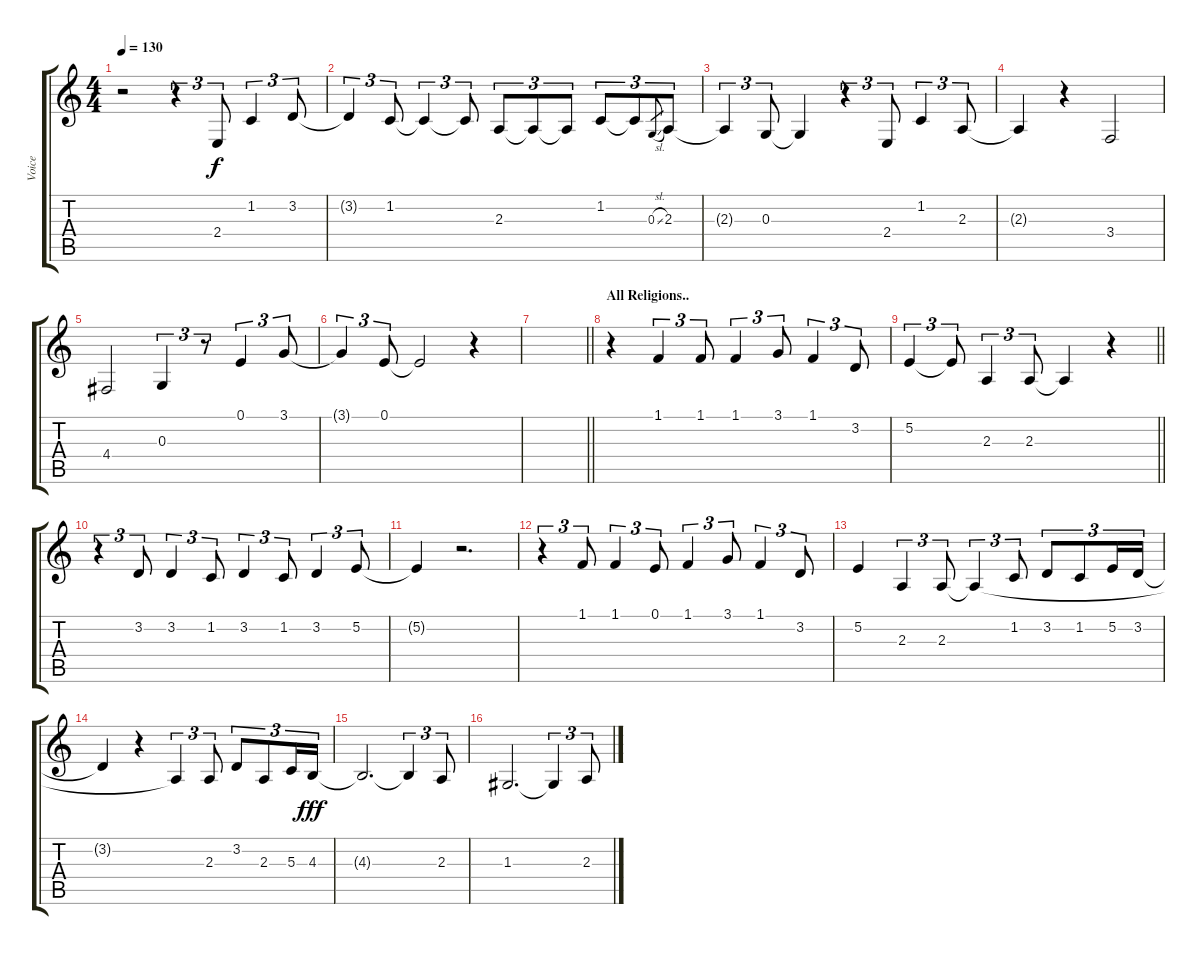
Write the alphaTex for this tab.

\track ("Voice" "Voice") {instrument flute}
\staff {score tabs}
\tuning (E4 B3 G3 D3 A2 E2) {hide}
\ts (4 4)
\tempo 130
\clef g2
\ks c
r.2{dy f} r.4{tu (3 2)} 2.4.8{tu (3 2)} 1.2.4{tu (3 2)} 3.2.8{tu (3 2)} |
3.2{t}.4{tu (3 2)} 1.2.8{tu (3 2)} 1.2{t}.4{tu (3 2)} 1.2{t}.8{tu (3 2)} 2.3.8{tu (3 2)} 2.3{t}.8{tu (3 2)} 2.3{t}.8{tu (3 2)} 1.2.8{tu (3 2)} 1.2{t}.8{tu (3 2)} 0.3{sl}.8{gr} 2.3.8{tu (3 2)} |
2.3{t}.4{tu (3 2)} 0.3.8{tu (3 2)} 0.3{t}.4 r.4{tu (3 2)} 2.4.8{tu (3 2)} 1.2.4{tu (3 2)} 2.3.8{tu (3 2)} |
2.3{t}.4 r.4 3.4.2 |
4.4.2 0.3.4{tu (3 2)} r.8{tu (3 2)} 0.1.4{tu (3 2)} 3.1.8{tu (3 2)} |
3.1{t}.4{tu (3 2)} 0.1.8{tu (3 2)} 0.1{t}.2 r.4 |
\barLineRight lightlight
|
\section ("" "All Religions..")
r.4 1.1.4{tu (3 2)} 1.1.8{tu (3 2)} 1.1.4{tu (3 2)} 3.1.8{tu (3 2)} 1.1.4{tu (3 2)} 3.2.8{tu (3 2)} |
\barLineRight lightlight
5.2.4{tu (3 2)} 5.2{t}.8{tu (3 2)} 2.3.4{tu (3 2)} 2.3.8{tu (3 2)} 2.3{t}.4 r.4 |
r.4{tu (3 2)} 3.2.8{tu (3 2)} 3.2.4{tu (3 2)} 1.2.8{tu (3 2)} 3.2.4{tu (3 2)} 1.2.8{tu (3 2)} 3.2.4{tu (3 2)} 5.2.8{tu (3 2)} |
5.2{t}.4 r.2{d} |
r.4{tu (3 2)} 1.1.8{tu (3 2)} 1.1.4{tu (3 2)} 0.1.8{tu (3 2)} 1.1.4{tu (3 2)} 3.1.8{tu (3 2)} 1.1.4{tu (3 2)} 3.2.8{tu (3 2)} |
5.2.4 2.3.4{tu (3 2)} 2.3.8{tu (3 2)} 2.3{t}.4{tu (3 2)} 1.2.8{tu (3 2)} 3.2.8{tu (3 2)} 1.2.8{tu (3 2)} 5.2.16{tu (3 2)} 3.2.16{tu (3 2)} |
3.2{t}.4 r.4 2.3{t}.4{tu (3 2)} 2.3.8{tu (3 2)} 3.2.8{tu (3 2)} 2.3.8{tu (3 2)} 5.3.16{tu (3 2)} 4.3.16{tu (3 2) dy fff} |
4.3{t}.2{d} 4.3{t}.4{tu (3 2)} 2.3.8{tu (3 2)} |
1.3.2{d} 1.3{t}.4{tu (3 2)} 2.3.8{tu (3 2)}
